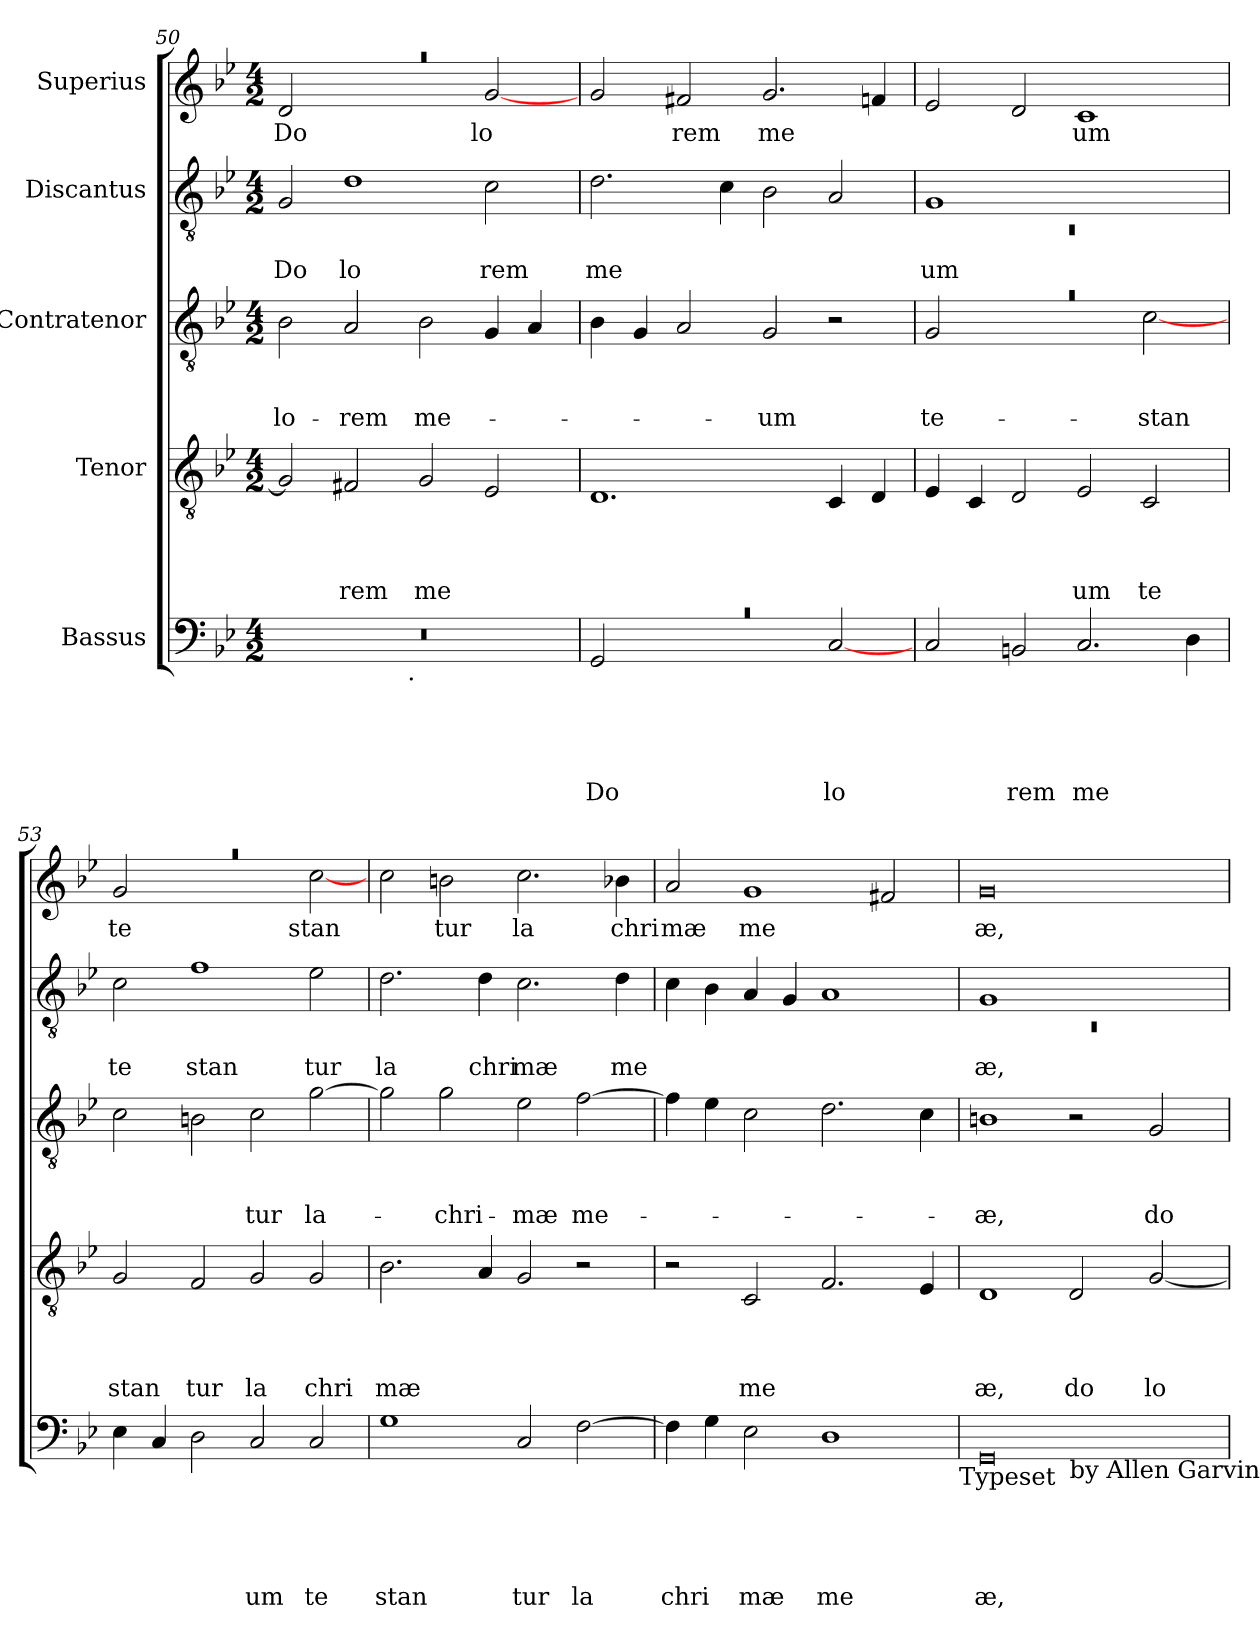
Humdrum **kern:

**kern	**text	**text	**text	**text	**text	**kern	**text	**text	**text	**text	**kern	**text	**text	**text	**kern	**text	**text	**kern	**text
*part5	*part5	*part5	*part5	*part5	*part5	*part4	*part4	*part4	*part4	*part4	*part3	*part3	*part3	*part3	*part2	*part2	*part2	*part1	*part1
*staff5	*staff5	*staff5	*staff5	*staff5	*staff5	*staff4	*staff4	*staff4	*staff4	*staff4	*staff3	*staff3	*staff3	*staff3	*staff2	*staff2	*staff2	*staff1	*staff1
*I"Bassus	*	*	*	*	*	*I"Tenor	*	*	*	*	*I"Contratenor	*	*	*	*I"Discantus	*	*	*I"Superius	*
*clefF4	*	*	*	*	*	*clefGv2	*	*	*	*	*clefGv2	*	*	*	*clefGv2	*	*	*clefG2	*
*k[b-e-]	*	*	*	*	*	*k[b-e-]	*	*	*	*	*k[b-e-]	*	*	*	*k[b-e-]	*	*	*k[b-e-]	*
*B-:	*	*	*	*	*	*B-:	*	*	*	*	*B-:	*	*	*	*B-:	*	*	*B-:	*
*M4/2	*	*	*	*	*	*M4/2	*	*	*	*	*M4/2	*	*	*	*M4/2	*	*	*M4/2	*
=50	=50	=50	=50	=50	=50	=50	=50	=50	=50	=50	=50	=50	=50	=50	=50	=50	=50	=50	=50
!	!	!	!	!	!	!	!	!	!	!	!	!	!	!LO:LY:b	!	!	!LO:LY:b	!LO:N:vis=1	!LO:LY:b
*^	*	*	*	*	*	*	*	*	*	*	*	*	*	*	*	*	*	*^	*
0r	2ryy	.	.	.	.	.	2G/]	.	.	.	.	2B-\	.	.	-lo-	2G/	.	Do	0raa	2d/	Do
!	!	!	!	!	!	!	!	!	!	!	!LO:LY:b	!	!	!	!LO:LY:b	!	!	!LO:LY:b	!	!	!
.	4...ryy	.	.	.	.	.	2F#X/	.	.	.	rem	2A/	.	.	-rem	1d	.	lo	.	1ryy	.
!	!LO:TX:b:t=.	!	!	!	!	!	!	!	!	!	!	!	!	!	!	!	!	!	!	!	!
.	1ryy	.	.	.	.	.	.	.	.	.	.	.	.	.	.	.	.	.	.	.	.
!	!	!	!	!	!	!	!	!	!	!	!LO:LY:b	!	!	!	!LO:LY:b	!	!	!	!	!	!
.	.	.	.	.	.	.	2G/	.	.	.	me	2B-\	.	.	me-	.	.	.	.	.	.
!	!	!	!	!	!	!	!	!	!	!	!	!	!	!	!	!	!	!LO:LY:b	!	!	!LO:LY:b
.	.	.	.	.	.	.	2E-/	.	.	.	.	4G/	.	.	.	2c\	.	rem	.	[<2g/	lo
.	.	.	.	.	.	.	.	.	.	.	.	4A/	.	.	.	.	.	.	.	.	.
.	32ryy	.	.	.	.	.	.	.	.	.	.	.	.	.	.	.	.	.	.	.	.
=51	=51	=51	=51	=51	=51	=51	=51	=51	=51	=51	=51	=51	=51	=51	=51	=51	=51	=51	=51	=51	=51
!LO:N:vis=1	!	!	!	!	!	!LO:LY:b	!	!	!	!	!	!	!	!	!	!	!	!LO:LY:b	!	!	!
*	*	*	*	*	*	*	*	*	*	*	*	*	*	*	*	*	*	*	*v	*v	*
0rc	2GG/	.	.	.	.	Do	1.D	.	.	.	.	4B-\	.	.	.	2.d\	.	me	2g/	.
.	.	.	.	.	.	.	.	.	.	.	.	4G/	.	.	.	.	.	.	.	.
!	!	!	!	!	!	!	!	!	!	!	!	!	!	!	!	!	!	!	!	!LO:LY:b
.	1ryy	.	.	.	.	.	.	.	.	.	.	2A/	.	.	.	.	.	.	2f#X/	rem
.	.	.	.	.	.	.	.	.	.	.	.	.	.	.	.	4c\	.	.	.	.
!	!	!	!	!	!	!	!	!	!	!	!	!	!	!	!LO:LY:b	!	!	!	!	!LO:LY:b
.	.	.	.	.	.	.	.	.	.	.	.	2G/	.	.	-um	2B-\	.	.	2.g/	me
!	!	!	!	!	!	!LO:LY:b	!	!	!	!	!	!	!	!	!	!	!	!	!	!
.	[<2C/	.	.	.	.	lo	4C/	.	.	.	.	2r	.	.	.	2A/	.	.	.	.
.	.	.	.	.	.	.	4D/	.	.	.	.	.	.	.	.	.	.	.	4fn/	.
*v	*v	*	*	*	*	*	*	*	*	*	*	*	*	*	*	*	*	*	*	*
=52	=52	=52	=52	=52	=52	=52	=52	=52	=52	=52	=52	=52	=52	=52	=52	=52	=52	=52	=52
*	*	*	*	*	*	*	*	*	*	*	*	*	*	*	*^	*	*	*	*
!	!	!	!	!	!	!	!	!	!	!	!LO:N:vis=1	!	!	!LO:LY:b	!	!LO:N:vis=1	!	!LO:LY:b	!	!
*	*	*	*	*	*	*	*	*	*	*	*^	*	*	*	*	*	*	*	*	*
2C/	.	.	.	.	.	4E-/	.	.	.	.	0ra	2G/	.	.	te-	1G	0rC	.	um	2e-/	.
.	.	.	.	.	.	4C/	.	.	.	.	.	.	.	.	.	.	.	.	.	.	.
!	!	!	!	!	!LO:LY:b	!	!	!	!	!	!	!	!	!	!	!	!	!	!	!	!
2BBn/	.	.	.	.	rem	2D/	.	.	.	.	.	1ryy	.	.	.	.	.	.	.	2d/	.
!	!	!	!	!	!LO:LY:b	!	!	!	!	!LO:LY:b	!	!	!	!	!	!	!	!	!	!	!LO:LY:b
2.C/	.	.	.	.	me	2E-/	.	.	.	um	.	.	.	.	.	1ryy	.	.	.	1c	um
!	!	!	!	!	!	!	!	!	!	!LO:LY:b	!	!	!	!	!LO:LY:b	!	!	!	!	!	!
.	.	.	.	.	.	2C/	.	.	.	te	.	[>2c\	.	.	-stan-	.	.	.	.	.	.
4D\	.	.	.	.	.	.	.	.	.	.	.	.	.	.	.	.	.	.	.	.	.
*	*	*	*	*	*	*	*	*	*	*	*v	*v	*	*	*	*	*	*	*	*	*
*	*	*	*	*	*	*	*	*	*	*	*	*	*	*	*v	*v	*	*	*	*
=53	=53	=53	=53	=53	=53	=53	=53	=53	=53	=53	=53	=53	=53	=53	=53	=53	=53	=53	=53
!	!	!	!	!	!	!	!	!	!	!LO:LY:b	!	!	!	!	!	!	!LO:LY:b	!LO:N:vis=1	!LO:LY:b
*	*	*	*	*	*	*	*	*	*	*	*	*	*	*	*	*	*	*^	*
4E-\	.	.	.	.	.	2G/	.	.	.	stan	2c\	.	.	.	2c\	.	te	0raa	2g/	te
4C/	.	.	.	.	.	.	.	.	.	.	.	.	.	.	.	.	.	.	.	.
!	!	!	!	!	!	!	!	!	!	!LO:LY:b	!	!	!	!	!	!	!LO:LY:b	!	!	!
2D\	.	.	.	.	.	2F/	.	.	.	tur	2Bn\	.	.	.	1f	.	stan	.	1ryy	.
!	!	!	!	!	!LO:LY:b	!	!	!	!	!LO:LY:b	!	!	!	!LO:LY:b	!	!	!	!	!	!
2C/	.	.	.	.	um	2G/	.	.	.	la	2c\	.	.	-tur	.	.	.	.	.	.
!	!	!	!	!	!LO:LY:b	!	!	!	!	!LO:LY:b	!	!	!	!LO:LY:b	!	!	!LO:LY:b	!	!	!LO:LY:b
2C/	.	.	.	.	te	2G/	.	.	.	chri	[>2g\	.	.	la-	2e-\	.	tur	.	[>2cc\	stan
=54	=54	=54	=54	=54	=54	=54	=54	=54	=54	=54	=54	=54	=54	=54	=54	=54	=54	=54	=54	=54
!	!	!	!	!	!LO:LY:b	!	!	!	!	!LO:LY:b	!	!	!	!	!	!	!LO:LY:b	!	!	!
*	*	*	*	*	*	*	*	*	*	*	*	*	*	*	*	*	*	*v	*v	*
1G	.	.	.	.	stan	2.B-\	.	.	.	mæ	2g\]	.	.	.	2.d\	.	la	2cc\	.
!	!	!	!	!	!	!	!	!	!	!	!	!	!	!LO:LY:b	!	!	!	!	!LO:LY:b
.	.	.	.	.	.	.	.	.	.	.	2g\	.	.	-chri-	.	.	.	2bn\	tur
!	!	!	!	!	!	!	!	!	!	!	!	!	!	!	!	!	!LO:LY:b	!	!
.	.	.	.	.	.	4A/	.	.	.	.	.	.	.	.	4d\	.	chri	.	.
!	!	!	!	!	!LO:LY:b	!	!	!	!	!	!	!	!	!LO:LY:b	!	!	!LO:LY:b	!	!LO:LY:b
2C/	.	.	.	.	tur	2G/	.	.	.	.	2e-\	.	.	-mæ	2.c\	.	mæ	2.cc\	la
!	!	!	!	!	!LO:LY:b	!	!	!	!	!	!	!	!	!LO:LY:b	!	!	!	!	!
[<2F\	.	.	.	.	la	2r	.	.	.	.	[<2f\	.	.	me-	.	.	.	.	.
!	!	!	!	!	!	!	!	!	!	!	!	!	!	!	!	!	!LO:LY:b	!	!LO:LY:b
.	.	.	.	.	.	.	.	.	.	.	.	.	.	.	4d\	.	me	4b-X\	chri
!!LO:LB:g=z
=55	=55	=55	=55	=55	=55	=55	=55	=55	=55	=55	=55	=55	=55	=55	=55	=55	=55	=55	=55
!	!	!	!	!	!LO:LY:b	!	!	!	!	!	!	!	!	!	!	!	!	!	!LO:LY:b
4F\]	.	.	.	.	chri	2r	.	.	.	.	4f\]	.	.	.	4c\	.	.	2a/	mæ
4G\	.	.	.	.	.	.	.	.	.	.	4e-\	.	.	.	4B-\	.	.	.	.
!	!	!	!	!	!LO:LY:b	!	!	!	!	!LO:LY:b	!	!	!	!	!	!	!	!	!LO:LY:b
2E-\	.	.	.	.	mæ	2C/	.	.	.	me	2c\	.	.	.	4A/	.	.	1g	me
.	.	.	.	.	.	.	.	.	.	.	.	.	.	.	4G/	.	.	.	.
!	!	!	!	!	!LO:LY:b	!	!	!	!	!	!	!	!	!	!	!	!	!	!
1D	.	.	.	.	me	2.F/	.	.	.	.	2.d\	.	.	.	1A	.	.	.	.
.	.	.	.	.	.	.	.	.	.	.	.	.	.	.	.	.	.	2f#X/	.
.	.	.	.	.	.	4E-/	.	.	.	.	4c\	.	.	.	.	.	.	.	.
!LO:TX:b:t=Typeset	!	!	!	!	!	!	!	!	!	!	!	!	!	!	!	!	!	!	!
=56	=56	=56	=56	=56	=56	=56	=56	=56	=56	=56	=56	=56	=56	=56	=56	=56	=56	=56	=56
*	*	*	*	*	*	*	*	*	*	*	*	*	*	*	*^	*	*	*	*
!	!	!	!	!	!LO:LY:b	!	!	!	!	!LO:LY:b	!	!	!	!LO:LY:b	!	!LO:N:vis=1	!	!LO:LY:b	!	!LO:LY:b
*^	*	*	*	*	*	*	*	*	*	*	*	*	*	*	*	*	*	*	*	*
0GG	1ryy	.	.	.	.	æ,	1D	.	.	.	æ,	1Bn	.	.	-æ,	1G	0rC	.	æ,	0g	æ,
!	!LO:TX:b:t=by Allen Garvin	!	!	!	!	!	!	!	!	!	!	!	!	!	!	!	!	!	!	!	!
!	!	!	!	!	!	!	!	!	!	!	!LO:LY:b	!	!	!	!	!	!	!	!	!	!
.	1ryy	.	.	.	.	.	2D/	.	.	.	do	2r	.	.	.	1ryy	.	.	.	.	.
!	!	!	!	!	!	!	!	!	!	!	!LO:LY:b	!	!	!	!LO:LY:b	!	!	!	!	!	!
.	.	.	.	.	.	.	[<2G/	.	.	.	lo	2G/	.	.	do	.	.	.	.	.	.
*v	*v	*	*	*	*	*	*	*	*	*	*	*	*	*	*	*v	*v	*	*	*	*
=	=	=	=	=	=	=	=	=	=	=	=	=	=	=	=	=	=	=	=
*-	*-	*-	*-	*-	*-	*-	*-	*-	*-	*-	*-	*-	*-	*-	*-	*-	*-	*-	*-
